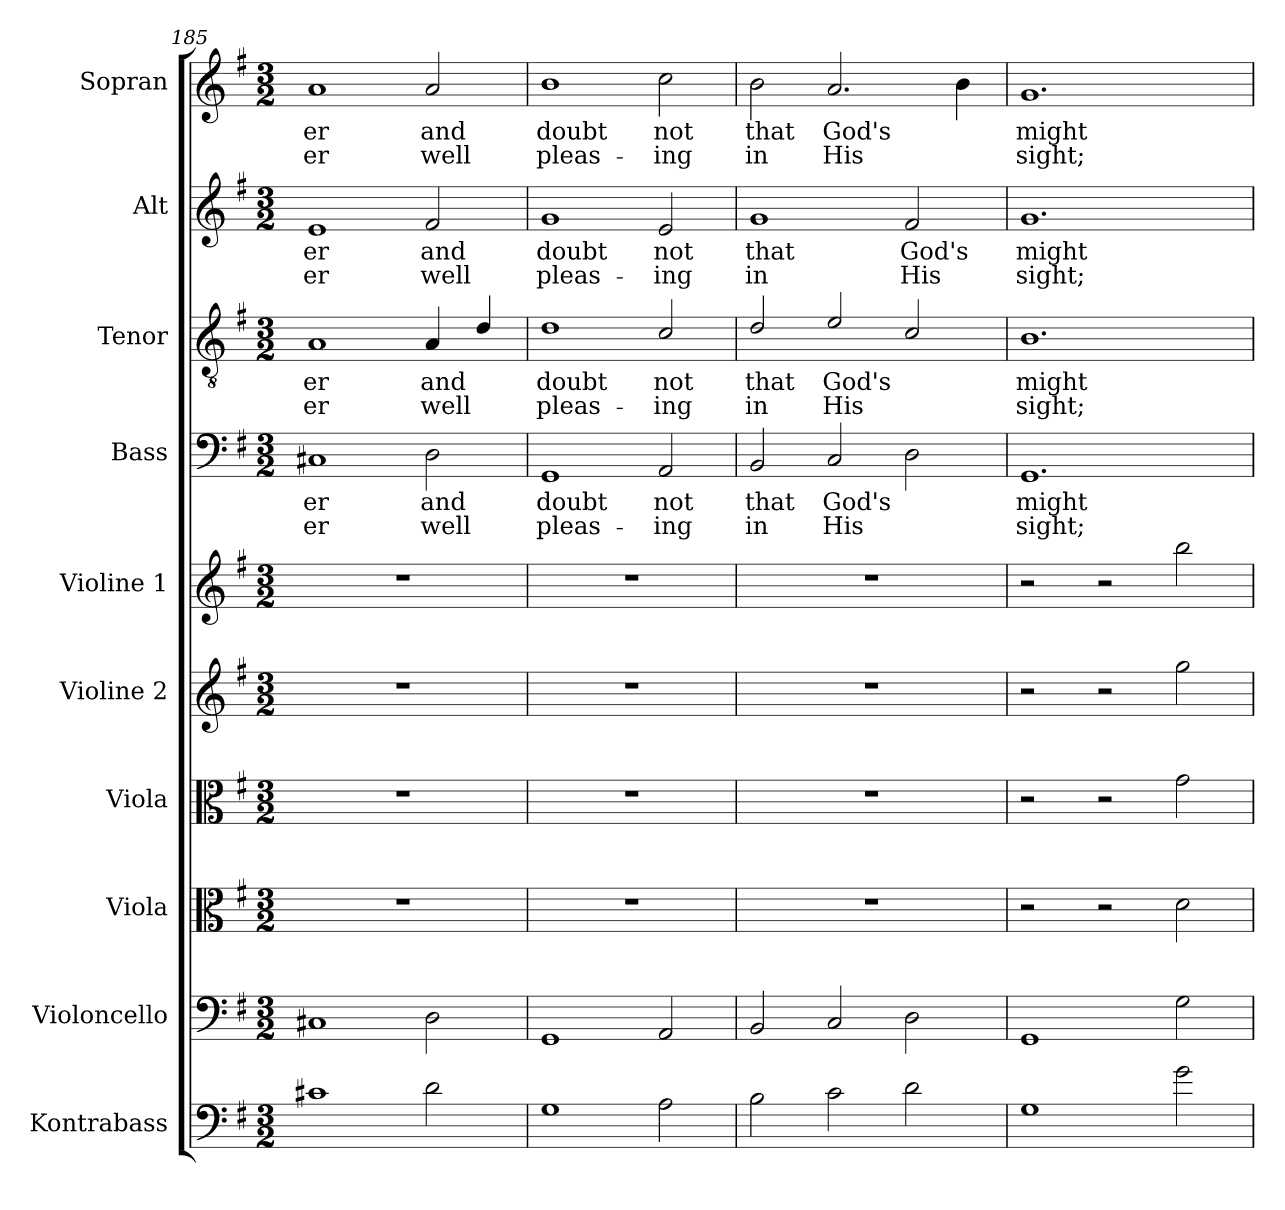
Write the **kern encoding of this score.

**kern	**kern	**kern	**kern	**kern	**kern	**kern	**text	**text	**kern	**text	**text	**kern	**text	**text	**kern	**text	**text
*part10	*part9	*part8	*part7	*part6	*part5	*part4	*part4	*part4	*part3	*part3	*part3	*part2	*part2	*part2	*part1	*part1	*part1
*staff10	*staff9	*staff8	*staff7	*staff6	*staff5	*staff4	*staff4	*staff4	*staff3	*staff3	*staff3	*staff2	*staff2	*staff2	*staff1	*staff1	*staff1
*I"Kontrabass	*I"Violoncello	*I"Viola	*I"Viola	*I"Violine 2	*I"Violine 1	*I"Bass	*	*	*I"Tenor	*	*	*I"Alt	*	*	*I"Sopran	*	*
*I'Kb.	*I'Vc.	*I'Vla.	*I'Vla.	*I'Vl. 2	*I'Vl. 1	*I'B.	*	*	*I'T.	*	*	*I'A.	*	*	*I'S.	*	*
*clefF4	*clefF4	*clefC3	*clefC3	*clefG2	*clefG2	*clefF4	*	*	*clefGv2	*	*	*clefG2	*	*	*clefG2	*	*
*ITrd7c12	*	*	*	*	*	*	*	*	*ITrd7c12	*	*	*	*	*	*	*	*
*k[f#]	*k[f#]	*k[f#]	*k[f#]	*k[f#]	*k[f#]	*k[f#]	*	*	*k[f#]	*	*	*k[f#]	*	*	*k[f#]	*	*
*G:	*G:	*G:	*G:	*G:	*G:	*G:	*	*	*G:	*	*	*G:	*	*	*G:	*	*
*M3/2	*M3/2	*M3/2	*M3/2	*M3/2	*M3/2	*M3/2	*	*	*M3/2	*	*	*M3/2	*	*	*M3/2	*	*
=185	=185	=185	=185	=185	=185	=185	=185	=185	=185	=185	=185	=185	=185	=185	=185	=185	=185
!	!	!LO:N:vis=1	!LO:N:vis=1	!LO:N:vis=1	!LO:N:vis=1	!	!	!	!	!	!	!	!	!	!	!	!
!	!	!	!	!	!	!	!LO:LY:b:color=#000000	!LO:LY:b:color=#000000	!	!	!	!	!	!	!	!	!
!	!	!	!	!	!	!	!	!	!	!LO:LY:b:color=#000000	!LO:LY:b:color=#000000	!	!	!	!	!	!
!	!	!	!	!	!	!	!	!	!	!	!	!	!LO:LY:b:color=#000000	!LO:LY:b:color=#000000	!	!	!
!	!	!	!	!	!	!	!	!	!	!	!	!	!	!	!	!LO:LY:b:color=#000000	!LO:LY:b:color=#000000
1C#Xi	1C#Xi	1.r	1.r	1.r	1.r	1C#Xi	-er	-er	1AAi	-er	-er	1ei	-er	-er	1ai	-er	-er
!	!	!	!	!	!	!	!LO:LY:b:color=#000000	!LO:LY:b:color=#000000	!	!	!	!	!	!	!	!	!
!	!	!	!	!	!	!	!	!	!	!LO:LY:b:color=#000000	!LO:LY:b:color=#000000	!	!	!	!	!	!
!	!	!	!	!	!	!	!	!	!	!	!	!	!LO:LY:b:color=#000000	!LO:LY:b:color=#000000	!	!	!
!	!	!	!	!	!	!	!	!	!	!	!	!	!	!	!	!LO:LY:b:color=#000000	!LO:LY:b:color=#000000
2Di\	2Di\	.	.	.	.	2Di\	and	well	4AAi/	and	well	2f#i/	and	well	2ai/	and	well
.	.	.	.	.	.	.	.	.	4Di/	.	.	.	.	.	.	.	.
=186	=186	=186	=186	=186	=186	=186	=186	=186	=186	=186	=186	=186	=186	=186	=186	=186	=186
!	!	!LO:N:vis=1	!LO:N:vis=1	!LO:N:vis=1	!LO:N:vis=1	!	!	!	!	!	!	!	!	!	!	!	!
!	!	!	!	!	!	!	!LO:LY:b:color=#000000	!LO:LY:b:color=#000000	!	!	!	!	!	!	!	!	!
!	!	!	!	!	!	!	!	!	!	!LO:LY:b:color=#000000	!LO:LY:b:color=#000000	!	!	!	!	!	!
!	!	!	!	!	!	!	!	!	!	!	!	!	!LO:LY:b:color=#000000	!LO:LY:b:color=#000000	!	!	!
!	!	!	!	!	!	!	!	!	!	!	!	!	!	!	!	!LO:LY:b:color=#000000	!LO:LY:b:color=#000000
1GGi	1GGi	1.r	1.r	1.r	1.r	1GGi	doubt	pleas-	1Di	doubt	pleas-	1gi	doubt	pleas-	1bi	doubt	pleas-
!	!	!	!	!	!	!	!LO:LY:b:color=#000000	!LO:LY:b:color=#000000	!	!	!	!	!	!	!	!	!
!	!	!	!	!	!	!	!	!	!	!LO:LY:b:color=#000000	!LO:LY:b:color=#000000	!	!	!	!	!	!
!	!	!	!	!	!	!	!	!	!	!	!	!	!LO:LY:b:color=#000000	!LO:LY:b:color=#000000	!	!	!
!	!	!	!	!	!	!	!	!	!	!	!	!	!	!	!	!LO:LY:b:color=#000000	!LO:LY:b:color=#000000
2AAi\	2AAi/	.	.	.	.	2AAi/	not	-ing	2Ci/	not	-ing	2ei/	not	-ing	2cci\	not	-ing
=187	=187	=187	=187	=187	=187	=187	=187	=187	=187	=187	=187	=187	=187	=187	=187	=187	=187
!	!	!LO:N:vis=1	!LO:N:vis=1	!LO:N:vis=1	!LO:N:vis=1	!	!	!	!	!	!	!	!	!	!	!	!
!	!	!	!	!	!	!	!LO:LY:b:color=#000000	!LO:LY:b:color=#000000	!	!	!	!	!	!	!	!	!
!	!	!	!	!	!	!	!	!	!	!LO:LY:b:color=#000000	!LO:LY:b:color=#000000	!	!	!	!	!	!
!	!	!	!	!	!	!	!	!	!	!	!	!	!LO:LY:b:color=#000000	!LO:LY:b:color=#000000	!	!	!
!	!	!	!	!	!	!	!	!	!	!	!	!	!	!	!	!LO:LY:b:color=#000000	!LO:LY:b:color=#000000
2BBi\	2BBi/	1.r	1.r	1.r	1.r	2BBi/	that	in	2Di/	that	in	1gi	that	in	2bi\	that	in
!	!	!	!	!	!	!	!LO:LY:b:color=#000000	!LO:LY:b:color=#000000	!	!	!	!	!	!	!	!	!
!	!	!	!	!	!	!	!	!	!	!LO:LY:b:color=#000000	!LO:LY:b:color=#000000	!	!	!	!	!	!
!	!	!	!	!	!	!	!	!	!	!	!	!	!	!	!	!LO:LY:b:color=#000000	!LO:LY:b:color=#000000
2Ci\	2Ci/	.	.	.	.	2Ci/	God's	His	2Ei/	God's	His	.	.	.	2.ai/	God's	His
!	!	!	!	!	!	!	!	!	!	!	!	!	!LO:LY:b:color=#000000	!LO:LY:b:color=#000000	!	!	!
2Di\	2Di\	.	.	.	.	2Di\	.	.	2Ci/	.	.	2f#i/	God's	His	.	.	.
.	.	.	.	.	.	.	.	.	.	.	.	.	.	.	4bi\	.	.
=188	=188	=188	=188	=188	=188	=188	=188	=188	=188	=188	=188	=188	=188	=188	=188	=188	=188
!	!	!	!	!	!	!	!LO:LY:b:color=#000000	!LO:LY:b:color=#000000	!	!	!	!	!	!	!	!	!
!	!	!	!	!	!	!	!	!	!	!LO:LY:b:color=#000000	!LO:LY:b:color=#000000	!	!	!	!	!	!
!	!	!	!	!	!	!	!	!	!	!	!	!	!LO:LY:b:color=#000000	!LO:LY:b:color=#000000	!	!	!
!	!	!	!	!	!	!	!	!	!	!	!	!	!	!	!	!LO:LY:b:color=#000000	!LO:LY:b:color=#000000
1GGi	1GGi	2r	2r	2r	2r	1.GGi	might	sight;	1.BBi	might	sight;	1.gi	might	sight;	1.gi	might	sight;
.	.	2r	2r	2r	2r	.	.	.	.	.	.	.	.	.	.	.	.
2Gi\	2Gi\	2di\	2gi\	2ggi\	2bbi\	.	.	.	.	.	.	.	.	.	.	.	.
=	=	=	=	=	=	=	=	=	=	=	=	=	=	=	=	=	=
*-	*-	*-	*-	*-	*-	*-	*-	*-	*-	*-	*-	*-	*-	*-	*-	*-	*-
